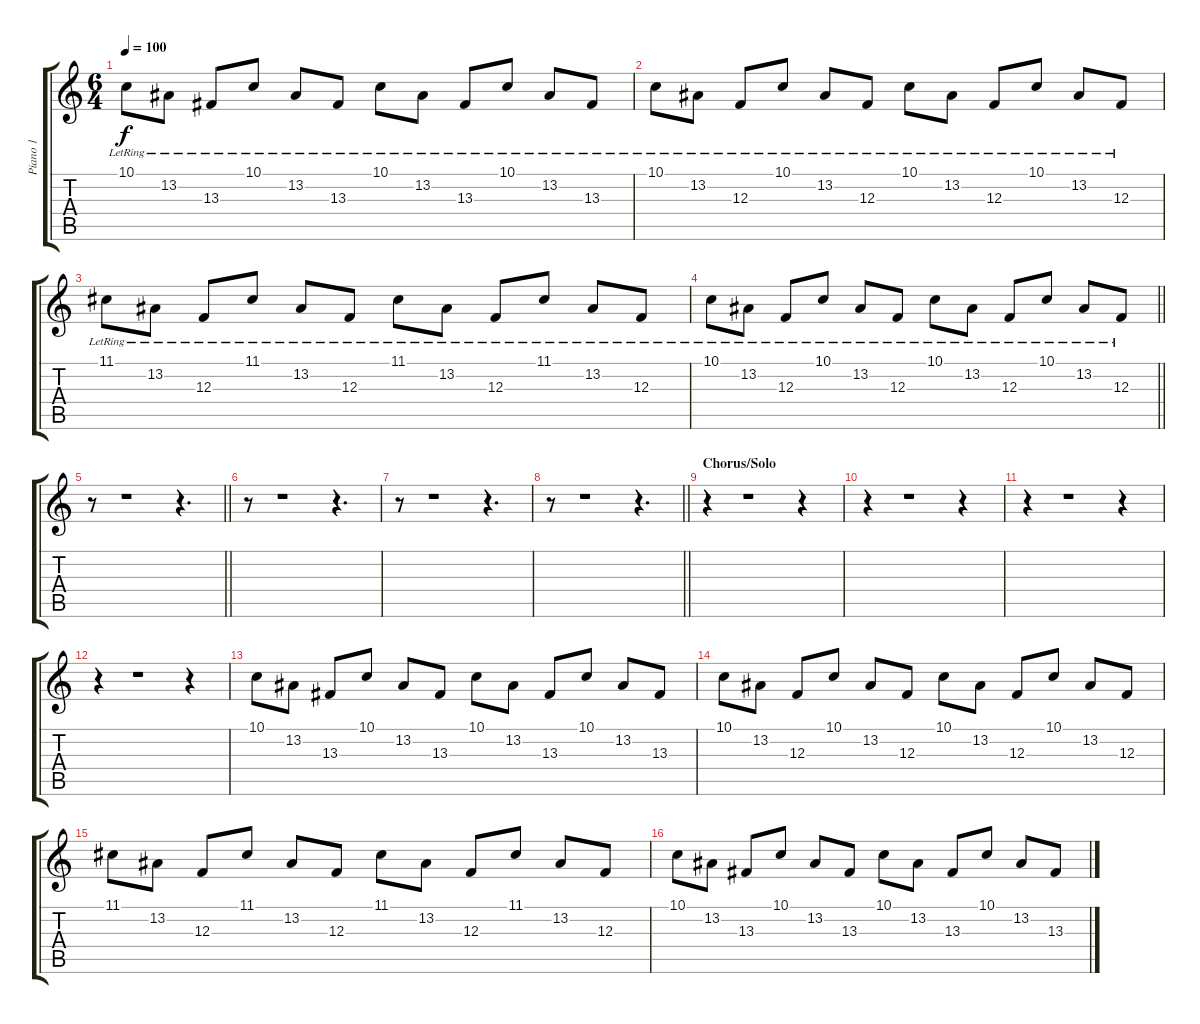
\track ("Piano 1" "Piano 1") {instrument acousticgrandpiano}
\staff {score tabs}
\tuning (D4 A3 F3 C3 G2 C2) {hide}
\ts (6 4)
\tempo 100
\clef g2
\ks c
10.1{lr}.8{dy f} 13.2{lr}.8 13.3{lr}.8 10.1{lr}.8 13.2{lr}.8 13.3{lr}.8 10.1{lr}.8 13.2{lr}.8 13.3{lr}.8 10.1{lr}.8 13.2{lr}.8 13.3{lr}.8 |
10.1{lr}.8 13.2{lr}.8 12.3{lr}.8 10.1{lr}.8 13.2{lr}.8 12.3{lr}.8 10.1{lr}.8 13.2{lr}.8 12.3{lr}.8 10.1{lr}.8 13.2{lr}.8 12.3{lr}.8 |
11.1{lr}.8 13.2{lr}.8 12.3{lr}.8 11.1{lr}.8 13.2{lr}.8 12.3{lr}.8 11.1{lr}.8 13.2{lr}.8 12.3{lr}.8 11.1{lr}.8 13.2{lr}.8 12.3{lr}.8 |
\barLineRight lightlight
10.1{lr}.8 13.2{lr}.8 12.3{lr}.8 10.1{lr}.8 13.2{lr}.8 12.3{lr}.8 10.1{lr}.8 13.2{lr}.8 12.3{lr}.8 10.1{lr}.8 13.2{lr}.8 12.3{lr}.8 |
\barLineRight lightlight
r.8 r.1 r.4{d} |
r.8 r.1 r.4{d} |
r.8 r.1 r.4{d} |
\barLineRight lightlight
r.8 r.1 r.4{d} |
\section ("" "Chorus/Solo")
r.4 r.1 r.4 |
r.4 r.1 r.4 |
r.4 r.1 r.4 |
r.4 r.1 r.4 |
10.1.8 13.2.8 13.3.8 10.1.8 13.2.8 13.3.8 10.1.8 13.2.8 13.3.8 10.1.8 13.2.8 13.3.8 |
10.1.8 13.2.8 12.3.8 10.1.8 13.2.8 12.3.8 10.1.8 13.2.8 12.3.8 10.1.8 13.2.8 12.3.8 |
11.1.8 13.2.8 12.3.8 11.1.8 13.2.8 12.3.8 11.1.8 13.2.8 12.3.8 11.1.8 13.2.8 12.3.8 |
10.1.8 13.2.8 13.3.8 10.1.8 13.2.8 13.3.8 10.1.8 13.2.8 13.3.8 10.1.8 13.2.8 13.3.8
